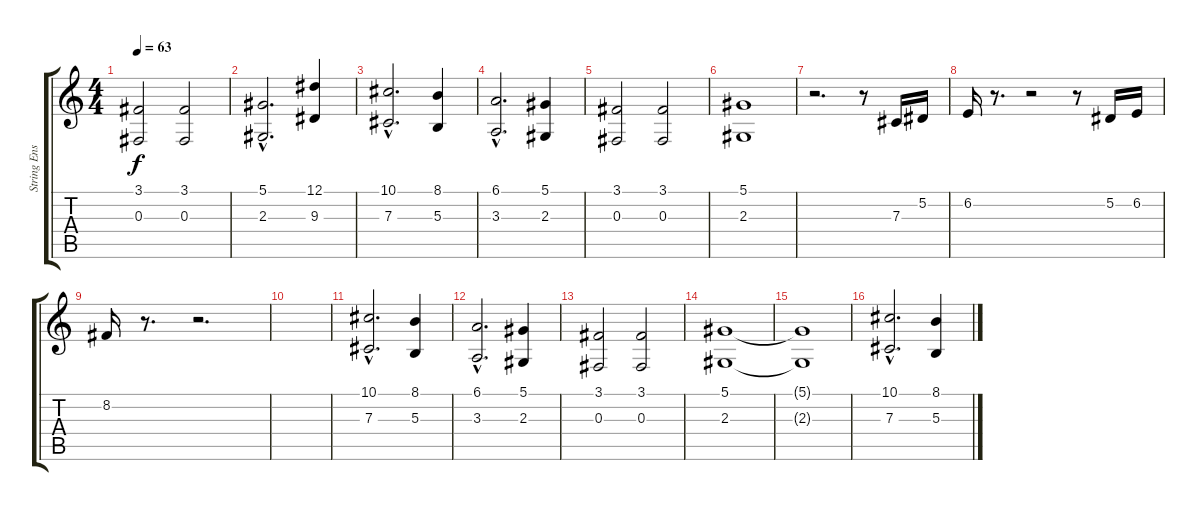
\track ("String Ensemble" "String Ens") {instrument stringensemble1}
\staff {score tabs}
\tuning (Eb4 Bb3 Gb3 Db3 Ab2 Eb2) {hide}
\ts (4 4)
\tempo 63
\clef g2
\ks c
(3.1 0.3).2{dy f} (3.1 0.3).2 |
(5.1{hac} 2.3{hac}).2{d} (12.1 9.3).4 |
(10.1{hac} 7.3{hac}).2{d} (8.1 5.3).4 |
(6.1{hac} 3.3{hac}).2{d} (5.1 2.3).4 |
(3.1 0.3).2 (3.1 0.3).2 |
(5.1 2.3).1 |
r.2{d instrument pizzicatostrings} r.8 7.3.16 5.2.16 |
6.2.16 r.8{d} r.2 r.8 5.2.16 6.2.16 |
8.2.16 r.8{d} r.2{d} |
|
(10.1{hac} 7.3{hac}).2{d instrument stringensemble1} (8.1 5.3).4 |
(6.1{hac} 3.3{hac}).2{d} (5.1 2.3).4 |
(3.1 0.3).2 (3.1 0.3).2 |
(5.1 2.3).1 |
(5.1{t} 2.3{t}).1 |
(10.1{hac} 7.3{hac}).2{d} (8.1 5.3).4
